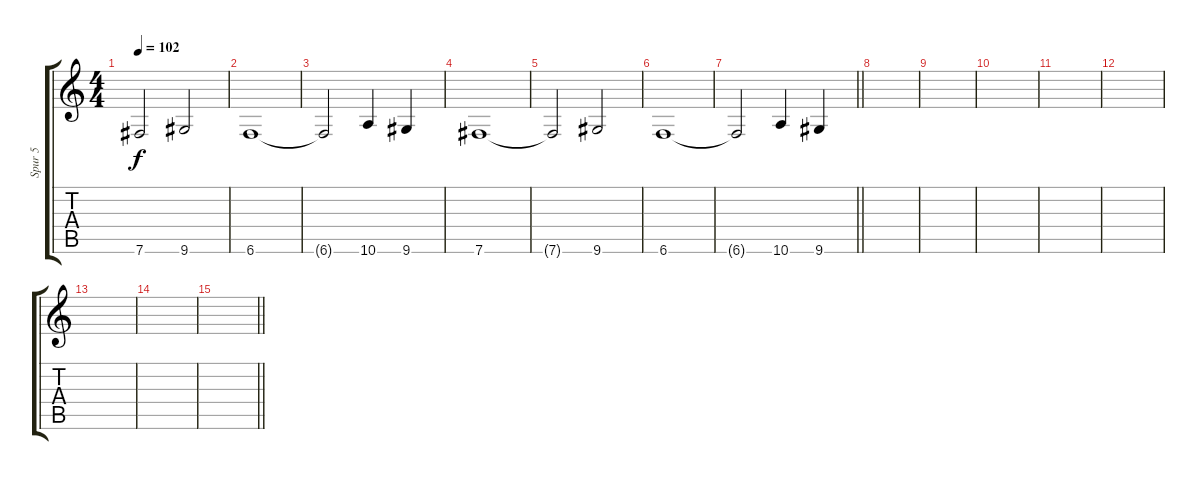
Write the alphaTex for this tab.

\track ("Spur 5" "Spur 5") {instrument distortionguitar}
\staff {score tabs}
\tuning (Db4 Ab3 E3 B2 Gb2 B1) {hide}
\ts (4 4)
\tempo 102
\clef g2
\ks c
7.6{t}.2{dy f} 9.6.2 |
6.6.1 |
6.6{t}.2 10.6.4 9.6.4 |
7.6.1 |
7.6{t}.2 9.6.2 |
6.6.1 |
\barLineRight lightlight
6.6{t}.2 10.6.4 9.6.4 |
|
|
|
|
|
|
|
\barLineRight lightlight
